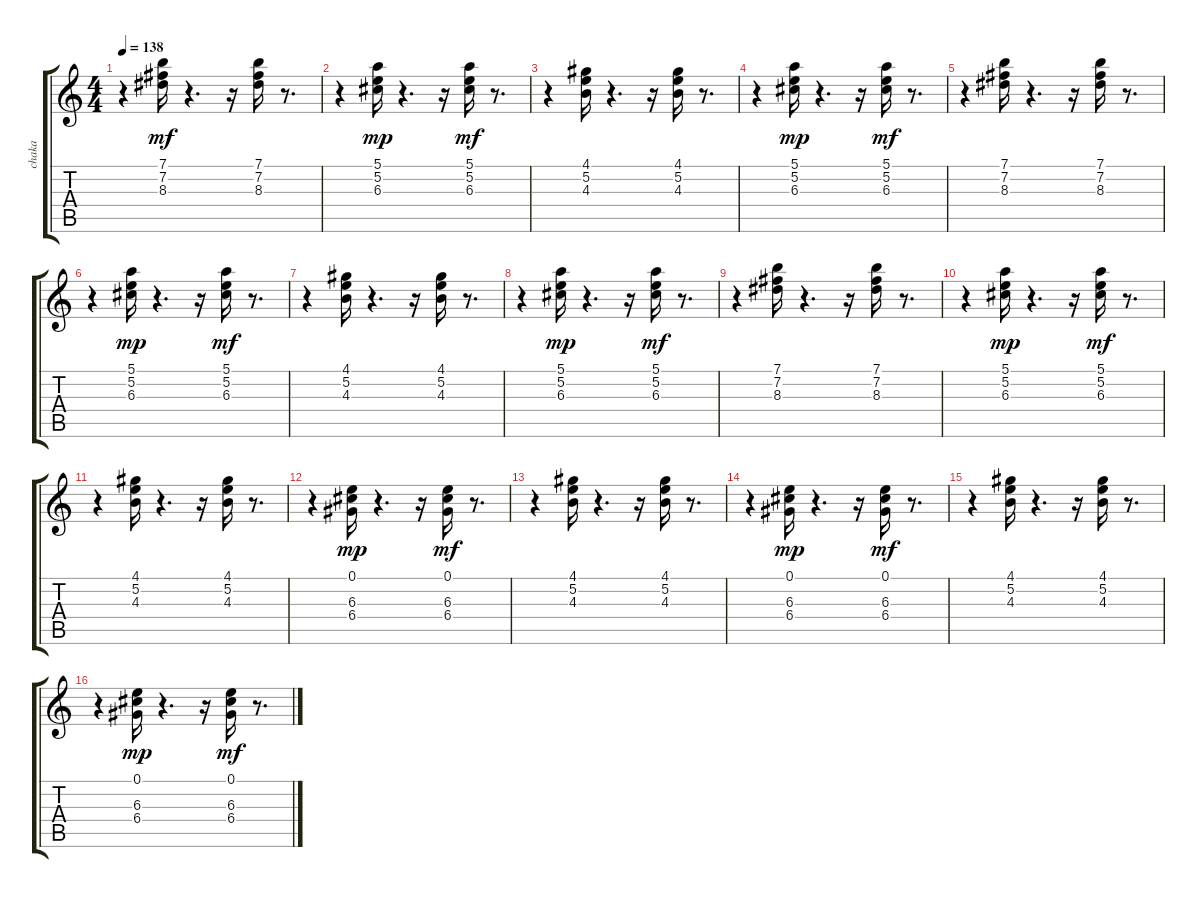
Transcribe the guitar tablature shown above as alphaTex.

\track ("chaka" "chaka") {instrument distortionguitar}
\staff {score tabs}
\tuning (E4 B3 G3 D3 A2 E2) {hide}
\ts (4 4)
\tempo 138
\clef g2
\ks c
r.4{dy mf} (7.1 7.2 8.3).16 r.4{d} r.16 (7.1 7.2 8.3).16 r.8{d} |
r.4 (5.1 5.2 6.3).16{dy mp} r.4{d} r.16 (5.1 5.2 6.3).16{dy mf} r.8{d} |
r.4 (4.1 5.2 4.3).16 r.4{d} r.16 (4.1 5.2 4.3).16 r.8{d} |
r.4 (5.1 5.2 6.3).16{dy mp} r.4{d} r.16 (5.1 5.2 6.3).16{dy mf} r.8{d} |
r.4 (7.1 7.2 8.3).16 r.4{d} r.16 (7.1 7.2 8.3).16 r.8{d} |
r.4 (5.1 5.2 6.3).16{dy mp} r.4{d} r.16 (5.1 5.2 6.3).16{dy mf} r.8{d} |
r.4 (4.1 5.2 4.3).16 r.4{d} r.16 (4.1 5.2 4.3).16 r.8{d} |
r.4 (5.1 5.2 6.3).16{dy mp} r.4{d} r.16 (5.1 5.2 6.3).16{dy mf} r.8{d} |
r.4 (7.1 7.2 8.3).16 r.4{d} r.16 (7.1 7.2 8.3).16 r.8{d} |
r.4 (5.1 5.2 6.3).16{dy mp} r.4{d} r.16 (5.1 5.2 6.3).16{dy mf} r.8{d} |
r.4 (4.1 5.2 4.3).16 r.4{d} r.16 (4.1 5.2 4.3).16 r.8{d} |
r.4 (0.1 6.3 6.4).16{dy mp} r.4{d} r.16 (0.1 6.3 6.4).16{dy mf} r.8{d} |
r.4 (4.1 5.2 4.3).16 r.4{d} r.16 (4.1 5.2 4.3).16 r.8{d} |
r.4 (0.1 6.3 6.4).16{dy mp} r.4{d} r.16 (0.1 6.3 6.4).16{dy mf} r.8{d} |
r.4 (4.1 5.2 4.3).16 r.4{d} r.16 (4.1 5.2 4.3).16 r.8{d} |
r.4 (0.1 6.3 6.4).16{dy mp} r.4{d} r.16 (0.1 6.3 6.4).16{dy mf} r.8{d}
